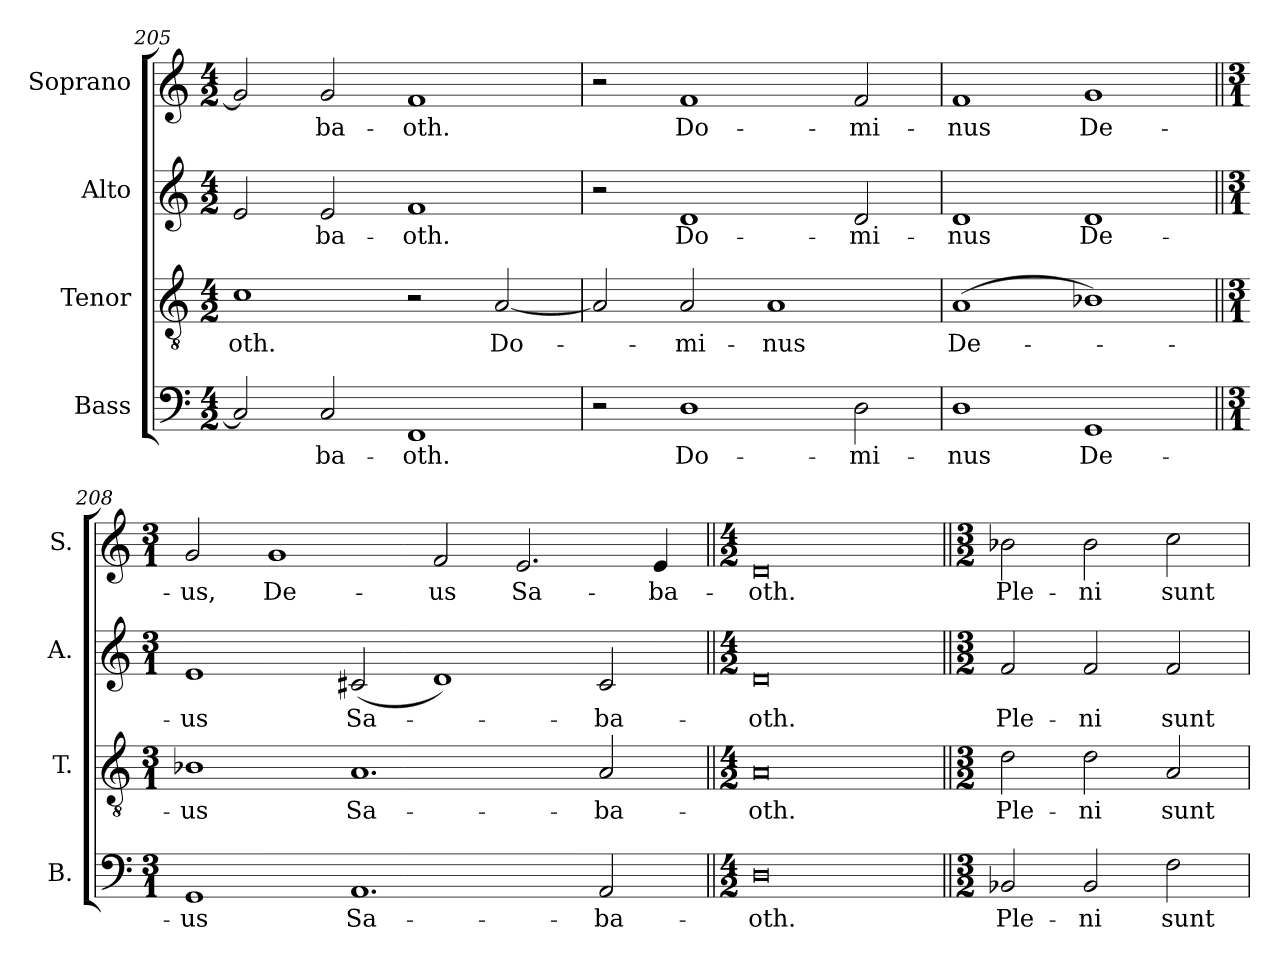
**kern	**text	**kern	**text	**kern	**text	**kern	**text
*part4	*part4	*part3	*part3	*part2	*part2	*part1	*part1
*staff4	*staff4	*staff3	*staff3	*staff2	*staff2	*staff1	*staff1
*I"Bass	*	*I"Tenor	*	*I"Alto	*	*I"Soprano	*
*I'B.	*	*I'T.	*	*I'A.	*	*I'S.	*
*clefF4	*	*clefGv2	*	*clefG2	*	*clefG2	*
*	*	*ITrd7c12	*	*	*	*	*
*k[]	*	*k[]	*	*k[]	*	*k[]	*
*C:	*	*C:	*	*C:	*	*C:	*
*M4/2	*	*M4/2	*	*M4/2	*	*M4/2	*
=205	=205	=205	=205	=205	=205	=205	=205
!	!	!	!LO:LY:b:color=#000000	!	!	!	!
2Ci/]	.	1Ci	-oth.	2ei/	.	2gi/]	.
!	!LO:LY:b:color=#000000	!	!	!	!	!	!
!	!	!	!	!	!LO:LY:b:color=#000000	!	!
!	!	!	!	!	!	!	!LO:LY:b:color=#000000
2Ci/	-ba-	.	.	2ei/	-ba-	2gi/	-ba-
!	!LO:LY:b:color=#000000	!	!	!	!	!	!
!	!	!	!	!	!LO:LY:b:color=#000000	!	!
!	!	!	!	!	!	!	!LO:LY:b:color=#000000
1FFi	-oth.	2r	.	1fi	-oth.	1fi	-oth.
!	!	!	!LO:LY:b:color=#000000	!	!	!	!
.	.	[2AAi/	Do-	.	.	.	.
=206	=206	=206	=206	=206	=206	=206	=206
2r	.	2AAi/]	.	2r	.	2r	.
!	!LO:LY:b:color=#000000	!	!	!	!	!	!
!	!	!	!LO:LY:b:color=#000000	!	!	!	!
!	!	!	!	!	!LO:LY:b:color=#000000	!	!
!	!	!	!	!	!	!	!LO:LY:b:color=#000000
1Di	Do-	2AAi/	-mi-	1di	Do-	1fi	Do-
!	!	!	!LO:LY:b:color=#000000	!	!	!	!
.	.	1AAi	-nus	.	.	.	.
!	!LO:LY:b:color=#000000	!	!	!	!	!	!
!	!	!	!	!	!LO:LY:b:color=#000000	!	!
!	!	!	!	!	!	!	!LO:LY:b:color=#000000
2Di\	-mi-	.	.	2di/	-mi-	2fi/	-mi-
=207	=207	=207	=207	=207	=207	=207	=207
!	!LO:LY:b:color=#000000	!	!	!	!	!	!
!	!	!	!LO:LY:b:color=#000000	!	!	!	!
!	!	!	!	!	!LO:LY:b:color=#000000	!	!
!	!	!	!	!	!	!	!LO:LY:b:color=#000000
1Di	-nus	(1AAi	De-	1di	-nus	1fi	-nus
!	!LO:LY:b:color=#000000	!	!	!	!	!	!
!	!	!	!	!	!LO:LY:b:color=#000000	!	!
!	!	!	!	!	!	!	!LO:LY:b:color=#000000
1GGi	De-	1BB-Xi)	.	1di	De-	1gi	De-
!!LO:PB:g=z
=208||	=208||	=208||	=208||	=208||	=208||	=208||	=208||
*M3/1	*	*M3/1	*	*M3/1	*	*M3/1	*
!	!LO:LY:b:color=#000000	!	!	!	!	!	!
!	!	!	!LO:LY:b:color=#000000	!	!	!	!
!	!	!	!	!	!LO:LY:b:color=#000000	!	!
!	!	!	!	!	!	!	!LO:LY:b:color=#000000
1GGi	-us	1BB-Xi	-us	1ei	-us	2gi/	-us,
!	!	!	!	!	!	!	!LO:LY:b:color=#000000
.	.	.	.	.	.	1gi	De-
!	!LO:LY:b:color=#000000	!	!	!	!	!	!
!	!	!	!LO:LY:b:color=#000000	!	!	!	!
!	!	!	!	!	!LO:LY:b:color=#000000	!	!
1.AAi	Sa-	1.AAi	Sa-	(2c#Xi/	Sa-	.	.
!	!	!	!	!	!	!	!LO:LY:b:color=#000000
.	.	.	.	1di)	.	2fi/	-us
!	!	!	!	!	!	!	!LO:LY:b:color=#000000
.	.	.	.	.	.	2.ei/	Sa-
!	!LO:LY:b:color=#000000	!	!	!	!	!	!
!	!	!	!LO:LY:b:color=#000000	!	!	!	!
!	!	!	!	!	!LO:LY:b:color=#000000	!	!
2AAi/	-ba-	2AAi/	-ba-	2c#i/	-ba-	.	.
!	!	!	!	!	!	!	!LO:LY:b:color=#000000
.	.	.	.	.	.	4ei/	-ba-
=209||	=209||	=209||	=209||	=209||	=209||	=209||	=209||
*M4/2	*	*M4/2	*	*M4/2	*	*M4/2	*
!	!LO:LY:b:color=#000000	!	!	!	!	!	!
!	!	!	!LO:LY:b:color=#000000	!	!	!	!
!	!	!	!	!	!LO:LY:b:color=#000000	!	!
!	!	!	!	!	!	!	!LO:LY:b:color=#000000
0Di	-oth.	0AAi	-oth.	0di	-oth.	0di	-oth.
=210||	=210||	=210||	=210||	=210||	=210||	=210||	=210||
*M3/2	*	*M3/2	*	*M3/2	*	*M3/2	*
!	!LO:LY:b:color=#000000	!	!	!	!	!	!
!	!	!	!LO:LY:b:color=#000000	!	!	!	!
!	!	!	!	!	!LO:LY:b:color=#000000	!	!
*	*	*	*	*	*	*MM200	*
!	!	!	!	!	!	!	!LO:LY:b:color=#000000
2BB-Xi/	Ple-	2Di\	Ple-	2fi/	Ple-	2b-Xi\	Ple-
!	!LO:LY:b:color=#000000	!	!	!	!	!	!
!	!	!	!LO:LY:b:color=#000000	!	!	!	!
!	!	!	!	!	!LO:LY:b:color=#000000	!	!
!	!	!	!	!	!	!	!LO:LY:b:color=#000000
2BB-i/	-ni	2Di\	-ni	2fi/	-ni	2b-i\	-ni
!	!LO:LY:b:color=#000000	!	!	!	!	!	!
!	!	!	!LO:LY:b:color=#000000	!	!	!	!
!	!	!	!	!	!LO:LY:b:color=#000000	!	!
!	!	!	!	!	!	!	!LO:LY:b:color=#000000
2Fi\	sunt	2AAi/	sunt	2fi/	sunt	2cci\	sunt
=	=	=	=	=	=	=	=
*-	*-	*-	*-	*-	*-	*-	*-
